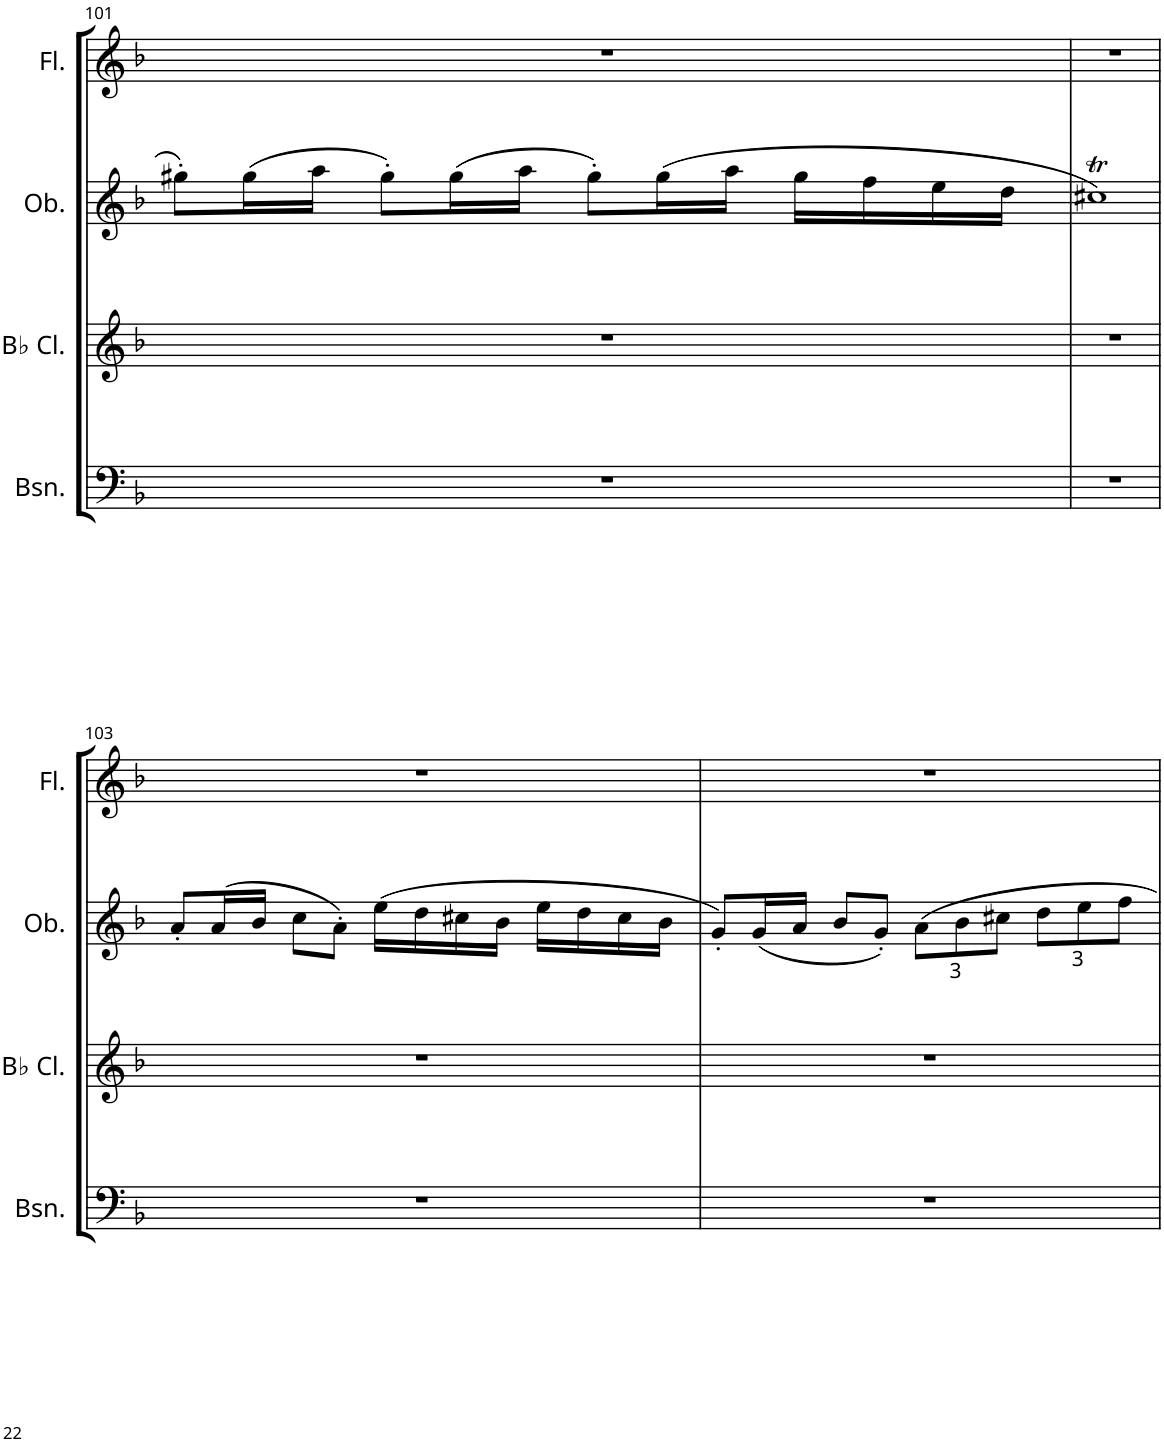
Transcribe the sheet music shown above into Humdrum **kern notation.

**kern	**kern	**kern	**kern
*part4	*part3	*part2	*part1
*staff4	*staff3	*staff2	*staff1
*I"Bassoon	*I"Bb Clarinet	*I"Oboe	*I"Flute
*I'Bsn.	*I'Bb Cl.	*I'Ob.	*I'Fl.
!!LO:PB:g=z
*clefF4	*clefG2	*clefG2	*clefG2
*	*ITrd1c2	*	*
*k[b-]	*k[b-]	*k[b-]	*k[b-]
*M4/4	*M4/4	*M4/4	*M4/4
=101	=101	=101	=101
1r	1r	8gg#X'\L	1r
.	.	(16gg#\L	.
.	.	16aa\JJ	.
.	.	8gg#'\L)	.
.	.	(16gg#\L	.
.	.	16aa\JJ	.
.	.	8gg#'\L)	.
.	.	(16gg#\L	.
.	.	16aa\JJ	.
.	.	16gg#\LL	.
.	.	16ff\	.
.	.	16ee\	.
.	.	16dd\JJ	.
=102	=102	=102	=102
1r	1r	1cc#Xt)	1r
!!LO:LB:g=z
=103	=103	=103	=103
1r	1r	8a'/L	1r
.	.	(16a/L	.
.	.	16b-/JJ	.
.	.	8cc\L	.
.	.	8a'\J)	.
.	.	(16ee\LL	.
.	.	16dd\	.
.	.	16cc#X\	.
.	.	16b-\JJ	.
.	.	16ee\LL	.
.	.	16dd\	.
.	.	16cc#\	.
.	.	16b-\JJ	.
=104	=104	=104	=104
1r	1r	8g'/L)	1r
.	.	(16g/L	.
.	.	16a/JJ	.
.	.	8b-/L	.
.	.	8g'/J)	.
*	*	*Xbrackettup	*
.	.	12a\L	.
.	.	12b-\	.
.	.	12cc#X\J	.
.	.	12dd\L	.
.	.	12ee\	.
.	.	12ff\J	.
=	=	=	=
*-	*-	*-	*-
